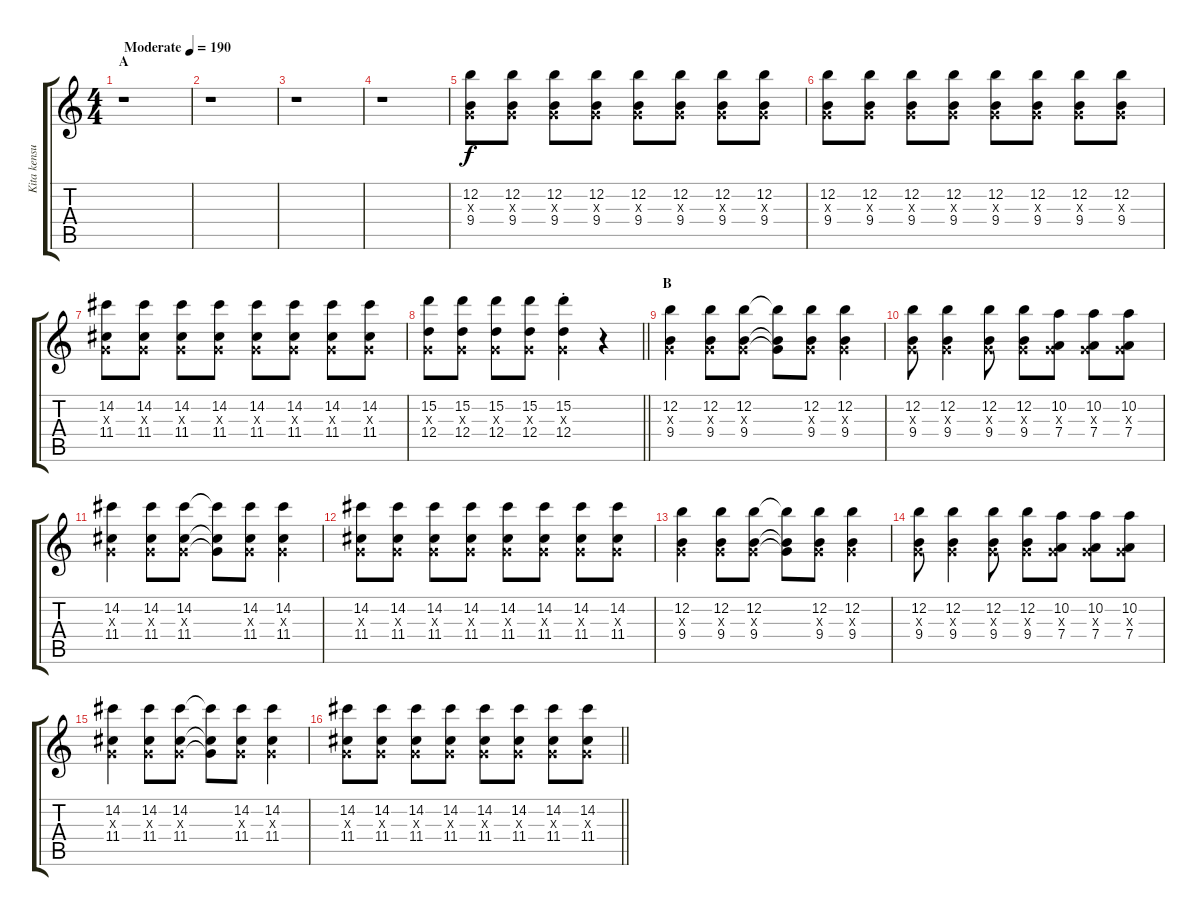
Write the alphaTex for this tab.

\track ("Kita kensuke" "Kita kensu") {instrument distortionguitar}
\staff {score tabs}
\tuning (E4 B3 G3 D3 A2 E2) {hide}
\ts (4 4)
\section ("" "A")
\tempo (190 "Moderate")
\clef g2
\ks c
r.1{dy f instrument distortionguitar} |
r.1 |
r.1 |
r.1 |
(12.2 0.3{x} 9.4).8 (12.2 0.3{x} 9.4).8 (12.2 0.3{x} 9.4).8 (12.2 0.3{x} 9.4).8 (12.2 0.3{x} 9.4).8 (12.2 0.3{x} 9.4).8 (12.2 0.3{x} 9.4).8 (12.2 0.3{x} 9.4).8 |
(12.2 0.3{x} 9.4).8 (12.2 0.3{x} 9.4).8 (12.2 0.3{x} 9.4).8 (12.2 0.3{x} 9.4).8 (12.2 0.3{x} 9.4).8 (12.2 0.3{x} 9.4).8 (12.2 0.3{x} 9.4).8 (12.2 0.3{x} 9.4).8 |
(14.2 0.3{x} 11.4).8 (14.2 0.3{x} 11.4).8 (14.2 0.3{x} 11.4).8 (14.2 0.3{x} 11.4).8 (14.2 0.3{x} 11.4).8 (14.2 0.3{x} 11.4).8 (14.2 0.3{x} 11.4).8 (14.2 0.3{x} 11.4).8 |
\barLineRight lightlight
(15.2 0.3{x} 12.4).8 (15.2 0.3{x} 12.4).8 (15.2 0.3{x} 12.4).8 (15.2 0.3{x} 12.4).8 (15.2{st} 0.3{x} 12.4{st}).4 r.4 |
\section ("" "B")
(12.2 0.3{x} 9.4).4 (12.2 0.3{x} 9.4).8 (12.2 0.3{x} 9.4).8 (12.2{t} 0.3{t} 9.4{t}).8 (12.2 0.3{x} 9.4).8 (12.2 0.3{x} 9.4).4 |
(12.2 0.3{x} 9.4).8 (12.2 0.3{x} 9.4).4 (12.2 0.3{x} 9.4).8 (12.2 0.3{x} 9.4).8 (10.2 0.3{x} 7.4).8 (10.2 0.3{x} 7.4).8 (10.2 0.3{x} 7.4).8 |
(14.2 0.3{x} 11.4).4 (14.2 0.3{x} 11.4).8 (14.2 0.3{x} 11.4).8 (14.2{t} 0.3{t} 11.4{t}).8 (14.2 0.3{x} 11.4).8 (14.2 0.3{x} 11.4).4 |
(14.2 0.3{x} 11.4).8 (14.2 0.3{x} 11.4).8 (14.2 0.3{x} 11.4).8 (14.2 0.3{x} 11.4).8 (14.2 0.3{x} 11.4).8 (14.2 0.3{x} 11.4).8 (14.2 0.3{x} 11.4).8 (14.2 0.3{x} 11.4).8 |
(12.2 0.3{x} 9.4).4 (12.2 0.3{x} 9.4).8 (12.2 0.3{x} 9.4).8 (12.2{t} 0.3{t} 9.4{t}).8 (12.2 0.3{x} 9.4).8 (12.2 0.3{x} 9.4).4 |
(12.2 0.3{x} 9.4).8 (12.2 0.3{x} 9.4).4 (12.2 0.3{x} 9.4).8 (12.2 0.3{x} 9.4).8 (10.2 0.3{x} 7.4).8 (10.2 0.3{x} 7.4).8 (10.2 0.3{x} 7.4).8 |
(14.2 0.3{x} 11.4).4 (14.2 0.3{x} 11.4).8 (14.2 0.3{x} 11.4).8 (14.2{t} 0.3{t} 11.4{t}).8 (14.2 0.3{x} 11.4).8 (14.2 0.3{x} 11.4).4 |
\barLineRight lightlight
(14.2 0.3{x} 11.4).8 (14.2 0.3{x} 11.4).8 (14.2 0.3{x} 11.4).8 (14.2 0.3{x} 11.4).8 (14.2 0.3{x} 11.4).8 (14.2 0.3{x} 11.4).8 (14.2 0.3{x} 11.4).8 (14.2 0.3{x} 11.4).8
